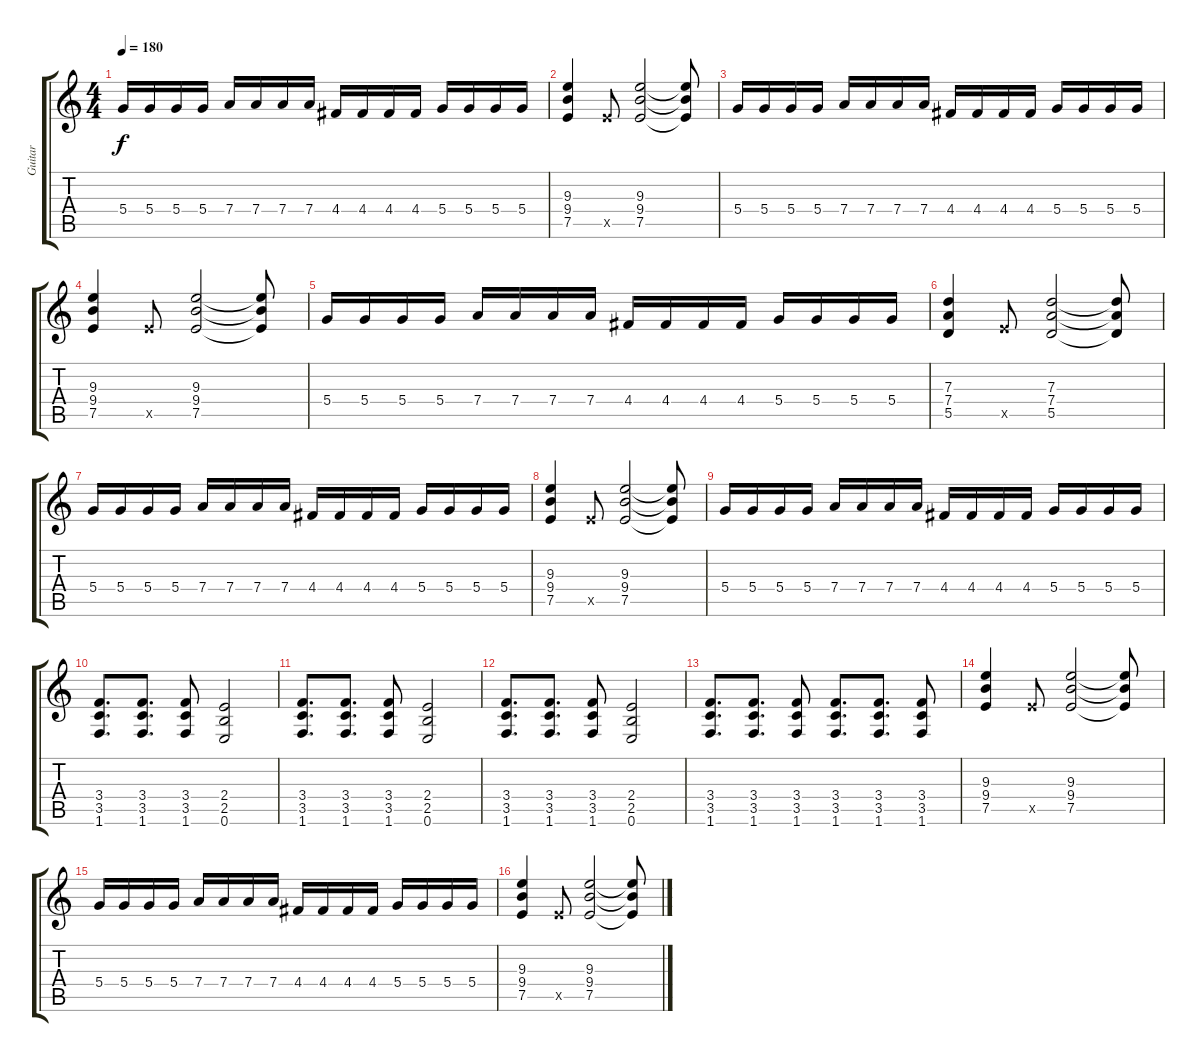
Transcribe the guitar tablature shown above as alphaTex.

\track ("Guitar" "Guitar") {instrument distortionguitar}
\staff {score tabs}
\tuning (E4 B3 G3 D3 A2 E2) {hide}
\ts (4 4)
\tempo 180
\clef g2
\ks c
5.4.16{dy f} 5.4.16 5.4.16 5.4.16 7.4.16 7.4.16 7.4.16 7.4.16 4.4.16 4.4.16 4.4.16 4.4.16 5.4.16 5.4.16 5.4.16 5.4.16 |
(9.3 9.4 7.5).4 7.5{x}.8 (9.3 9.4 7.5).2 (9.3{t} 9.4{t} 7.5{t}).8 |
5.4.16 5.4.16 5.4.16 5.4.16 7.4.16 7.4.16 7.4.16 7.4.16 4.4.16 4.4.16 4.4.16 4.4.16 5.4.16 5.4.16 5.4.16 5.4.16 |
(9.3 9.4 7.5).4 7.5{x}.8 (9.3 9.4 7.5).2 (9.3{t} 9.4{t} 7.5{t}).8 |
5.4.16 5.4.16 5.4.16 5.4.16 7.4.16 7.4.16 7.4.16 7.4.16 4.4.16 4.4.16 4.4.16 4.4.16 5.4.16 5.4.16 5.4.16 5.4.16 |
(7.3 7.4 5.5).4 7.5{x}.8 (7.3 7.4 5.5).2 (7.3{t} 7.4{t} 5.5{t}).8 |
5.4.16 5.4.16 5.4.16 5.4.16 7.4.16 7.4.16 7.4.16 7.4.16 4.4.16 4.4.16 4.4.16 4.4.16 5.4.16 5.4.16 5.4.16 5.4.16 |
(9.3 9.4 7.5).4 7.5{x}.8 (9.3 9.4 7.5).2 (9.3{t} 9.4{t} 7.5{t}).8 |
5.4.16 5.4.16 5.4.16 5.4.16 7.4.16 7.4.16 7.4.16 7.4.16 4.4.16 4.4.16 4.4.16 4.4.16 5.4.16 5.4.16 5.4.16 5.4.16 |
(3.4 3.5 1.6).8{d} (3.4 3.5 1.6).8{d} (3.4 3.5 1.6).8 (2.4 2.5 0.6).2 |
(3.4 3.5 1.6).8{d} (3.4 3.5 1.6).8{d} (3.4 3.5 1.6).8 (2.4 2.5 0.6).2 |
(3.4 3.5 1.6).8{d} (3.4 3.5 1.6).8{d} (3.4 3.5 1.6).8 (2.4 2.5 0.6).2 |
(3.4 3.5 1.6).8{d} (3.4 3.5 1.6).8{d} (3.4 3.5 1.6).8 (3.4 3.5 1.6).8{d} (3.4 3.5 1.6).8{d} (3.4 3.5 1.6).8 |
(9.3 9.4 7.5).4 7.5{x}.8 (9.3 9.4 7.5).2 (9.3{t} 9.4{t} 7.5{t}).8 |
5.4.16 5.4.16 5.4.16 5.4.16 7.4.16 7.4.16 7.4.16 7.4.16 4.4.16 4.4.16 4.4.16 4.4.16 5.4.16 5.4.16 5.4.16 5.4.16 |
(9.3 9.4 7.5).4 7.5{x}.8 (9.3 9.4 7.5).2 (9.3{t} 9.4{t} 7.5{t}).8
